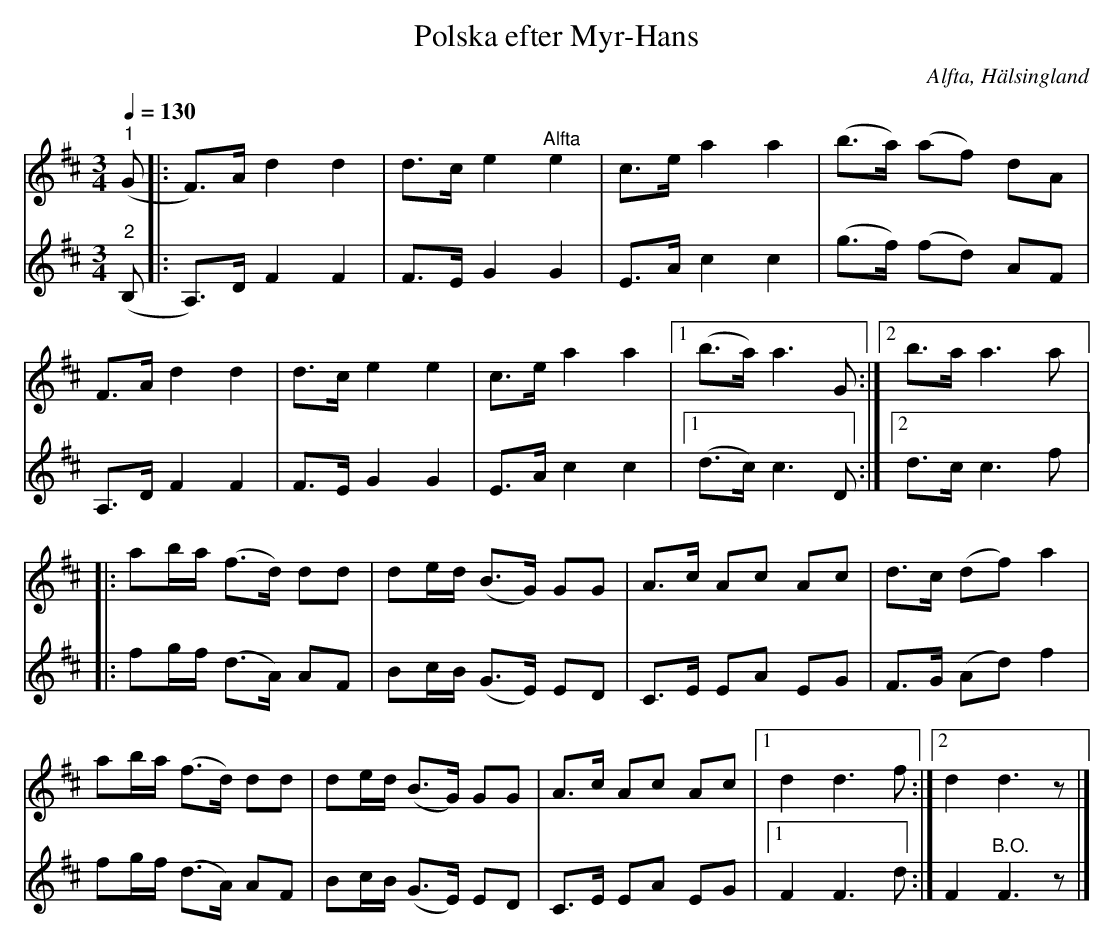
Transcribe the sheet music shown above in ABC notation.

X:1
T:Polska efter Myr-Hans
O:Alfta, Hälsingland
L:1/8
Q:1/4=130
M:3/4
K:D
V:1
"^1" (G |: F>)A d2 d2 | d>c e2"^Alfta" e2 | c>e a2 a2 | (b>a) (af) dA |
F>A d2 d2 | d>c e2 e2 | c>e a2 a2 |1 (b>a) a3 G :|2 b>a a3 a |:
ab/a/ (f>d) dd | de/d/ (B>G) GG | A>c Ac Ac | d>c (df) a2 |
ab/a/ (f>d) dd | de/d/ (B>G) GG | A>c Ac Ac |1 d2 d3 f :|2 d2 d3 z |]
V:2
"^2" (B, |: A,>)D F2 F2 | F>E G2 G2 | E>A c2 c2 | (g>f) (fd) AF |
A,>D F2 F2 | F>E G2 G2 | E>A c2 c2 |1 (d>c) c3 D :|2 d>c c3 f |:
fg/f/ (d>A) AF | Bc/B/ (G>E) ED | C>E EA EG | F>G (Ad) f2 |
fg/f/ (d>A) AF | Bc/B/ (G>E) ED | C>E EA EG |1 F2 F3 d :| F2"^B.O." F3 z |]
